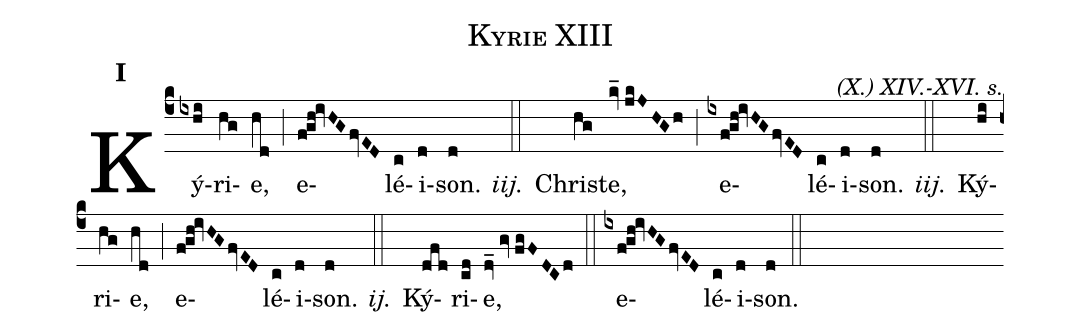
name:Kyrie XIII;
mode:I;
office-part:Kyriale;
commentary:(X.) XIV.-XVI. s.;
%%
(c4) Ký(ixhi)ri(hg)e,(hd) (;) e(f!gh!ivHG/fvED)lé(c)i(d)son.(d) <i>iij.</i>(::) Chri(hg)ste,(kv_//jkJHGh) (;) e(ixf!gh!ivHG/fvED)lé(c)i(d)son.(d) <i>iij.</i>(::) Ký(hi)ri(hg)e,(hd) (;) e(f!gh!ivHG/fvED)lé(c)i(d)son.(d) <i>ij.</i>(::) Ký(dfd)ri(cd)e,(dv_//gv//fgFDCd) (::) e(ixf!gh!ivHG/fvED)lé(c)i(d)son.(d) (::)
